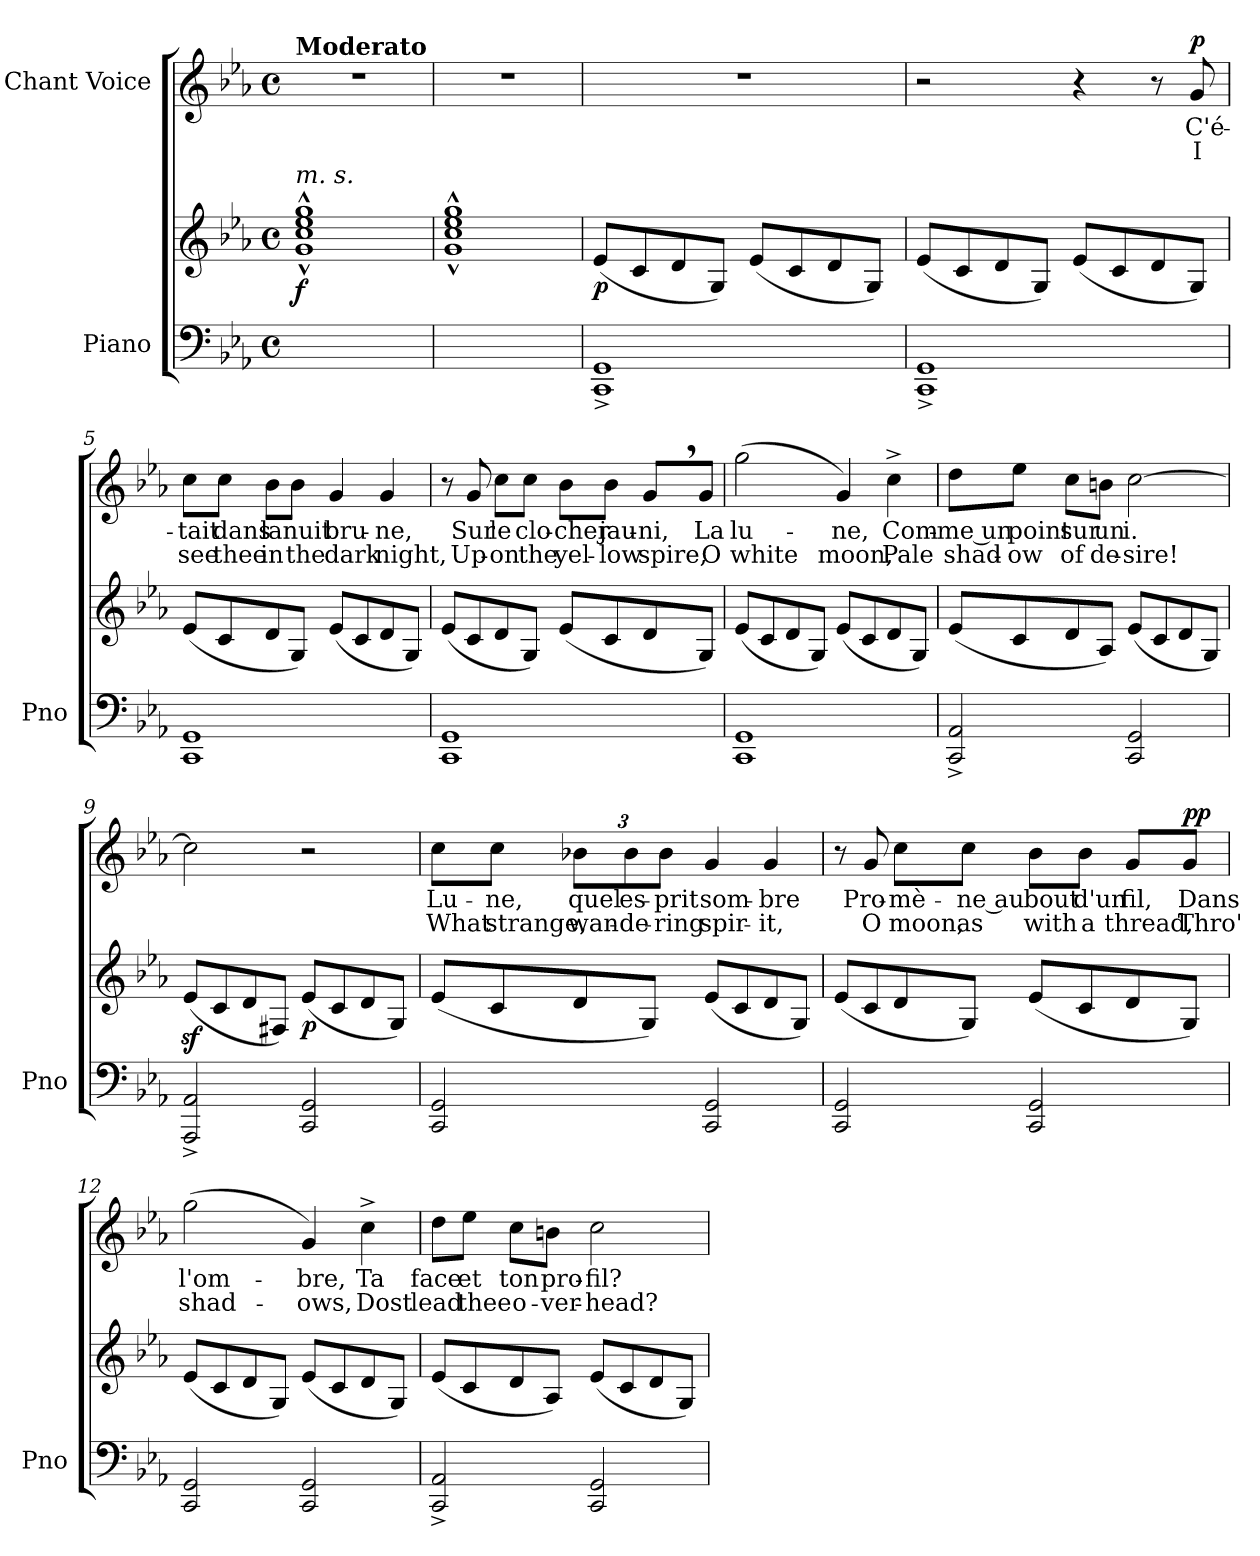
**kern	**kern	**dynam	**kern	**text	**text	**dynam
*part2	*part2	*part2	*part1	*part1	*part1	*part1
*staff3	*staff2	*staff2/3	*staff1	*staff1	*staff1	*staff1
*I"Piano	*	*	*I"Chant Voice	*	*	*
*I'Pno	*	*	*	*	*	*
*clefF4	*clefG2	*	*clefG2	*	*	*
*k[b-e-a-]	*k[b-e-a-]	*	*k[b-e-a-]	*	*	*
*M4/4	*M4/4	*	*M4/4	*	*	*
*met(c)	*met(c)	*	*met(c)	*	*	*
*MM104	*MM104	*	*MM104	*	*	*
=1	=1	=1	=1	=1	=1	=1
*	*^	*	*	*	*	*
!	!	!	!	!LO:TX:a:B:t=Moderato	!	!	!
!	!LO:TX:i:t=m. s.	!	!	!	!	!	!
!	!	!	!LO:DY:b	!	!	!	!
1ryy	1cc^^ 1ee-^^ 1gg^^	1g^^	f	1r	.	.	.
=2	=2	=2	=2	=2	=2	=2	=2
1ryy	1cc^^ 1ee-^^ 1gg^^	1g^^	.	1r	.	.	.
=3	=3	=3	=3	=3	=3	=3	=3
!	!	!	!LO:DY:b	!	!	!	!
*	*v	*v	*	*	*	*	*
1CC^ 1GG^	(8e-/L	p	1r	.	.	.
.	8c/	.	.	.	.	.
.	8d/	.	.	.	.	.
.	8G/J)	.	.	.	.	.
.	(8e-/L	.	.	.	.	.
.	8c/	.	.	.	.	.
.	8d/	.	.	.	.	.
.	8G/J)	.	.	.	.	.
=4	=4	=4	=4	=4	=4	=4
1CC^ 1GG^	(8e-/L	.	2r	.	.	.
.	8c/	.	.	.	.	.
.	8d/	.	.	.	.	.
.	8G/J)	.	.	.	.	.
.	(8e-/L	.	4r	.	.	.
.	8c/	.	.	.	.	.
.	8d/	.	8r	.	.	.
!	!	!	!	!	!	!LO:DY:a
.	8G/J)	.	8g/	C'é-	I	p
=5	=5	=5	=5	=5	=5	=5
1CC 1GG	(8e-/L	.	8cc\L	-tait	see	.
.	8c/	.	8cc\J	dans	thee	.
.	8d/	.	8b-\L	la	in	.
.	8G/J)	.	8b-\J	nuit	the	.
.	(8e-/L	.	4g/	bru-	dark	.
.	8c/	.	.	.	.	.
.	8d/	.	4g/	-ne,	night,	.
.	8G/J)	.	.	.	.	.
=6	=6	=6	=6	=6	=6	=6
1CC 1GG	(8e-/L	.	8r	.	.	.
.	8c/	.	8g/	Sur	Up-	.
.	8d/	.	8cc\L	le	-on	.
.	8G/J)	.	8cc\J	clo-	the	.
.	(8e-/L	.	8b-\L	-cher	yel-	.
.	8c/	.	8b-\J	jau-	-low	.
.	8d/	.	8g,/L	-ni,	spire,	.
.	8G/J)	.	8g/J	La	O	.
=7	=7	=7	=7	=7	=7	=7
1CC 1GG	(8e-/L	.	(2gg\	lu-	white	.
.	8c/	.	.	.	.	.
.	8d/	.	.	.	.	.
.	8G/J)	.	.	.	.	.
.	(8e-/L	.	4g/)	-ne,	moon,	.
.	8c/	.	.	.	.	.
.	8d/	.	4cc^\	Com-	Pale	.
.	8G/J)	.	.	.	.	.
=8	=8	=8	=8	=8	=8	=8
2CC/^ 2AA-/^	(8e-/L	.	8dd\L	me un	shad-	.
.	8c/	.	8ee-\J	point	-ow	.
.	8d/	.	8cc\L	sur	of	.
.	8A-/J)	.	8bn\J	un	de-	.
2CC/ 2GG/	(8e-/L	.	[2cc\	i.	-sire!	.
.	8c/	.	.	.	.	.
.	8d/	.	.	.	.	.
.	8G/J)	.	.	.	.	.
=9	=9	=9	=9	=9	=9	=9
2AAA-/^ 2AA-/^	(8e-z</L	.	2cc\]	.	.	.
.	8c/	.	.	.	.	.
.	8d/	.	.	.	.	.
.	8F#X/J)	.	.	.	.	.
!	!	!LO:DY:b	!	!	!	!
2CC/ 2GG/	(8e-/L	p	2r	.	.	.
.	8c/	.	.	.	.	.
.	8d/	.	.	.	.	.
.	8G/J)	.	.	.	.	.
=10	=10	=10	=10	=10	=10	=10
2CC/ 2GG/	(8e-/L	.	8cc\L	Lu-	What	.
.	8c/	.	8cc\J	-ne,	strange,	.
.	8d/	.	12b-X\L	quel	wan-	.
.	.	.	12b-\	es-	-de-	.
.	8G/J)	.	.	.	.	.
.	.	.	12b-\J	-prit	-ring	.
2CC/ 2GG/	(8e-/L	.	4g/	som-	spir-	.
.	8c/	.	.	.	.	.
.	8d/	.	4g/	-bre	-it,	.
.	8G/J)	.	.	.	.	.
=11	=11	=11	=11	=11	=11	=11
2CC/ 2GG/	(8e-/L	.	8r	.	.	.
.	8c/	.	8g/	Pro-	O	.
.	8d/	.	8cc\L	-mè-	moon,	.
.	8G/J)	.	8cc\J	ne au	as	.
2CC/ 2GG/	(8e-/L	.	8b-\L	bout	with	.
.	8c/	.	8b-\J	d'un	a	.
.	8d/	.	8g/L	fil,	thread,	.
!	!	!	!	!	!	!LO:DY:a
.	8G/J)	.	8g/J	Dans	Thro'	pp
=12	=12	=12	=12	=12	=12	=12
2CC/ 2GG/	(8e-/L	.	(2gg\	l'om-	shad-	.
.	8c/	.	.	.	.	.
.	8d/	.	.	.	.	.
.	8G/J)	.	.	.	.	.
2CC/ 2GG/	(8e-/L	.	4g/)	-bre,	-ows,	.
.	8c/	.	.	.	.	.
.	8d/	.	4cc^\	Ta	Dost	.
.	8G/J)	.	.	.	.	.
=13	=13	=13	=13	=13	=13	=13
2CC/^> 2AA-/^>	(8e-/L	.	8dd\L	face	lead	.
.	8c/	.	8ee-\J	et	thee	.
.	8d/	.	8cc\L	ton	o-	.
.	8A-/J)	.	8bn\J	pro-	-ver-	.
2CC/ 2GG/	(8e-/L	.	2cc\	-fil?	-head?	.
.	8c/	.	.	.	.	.
.	8d/	.	.	.	.	.
.	8G/J)	.	.	.	.	.
=	=	=	=	=	=	=
*-	*-	*-	*-	*-	*-	*-
